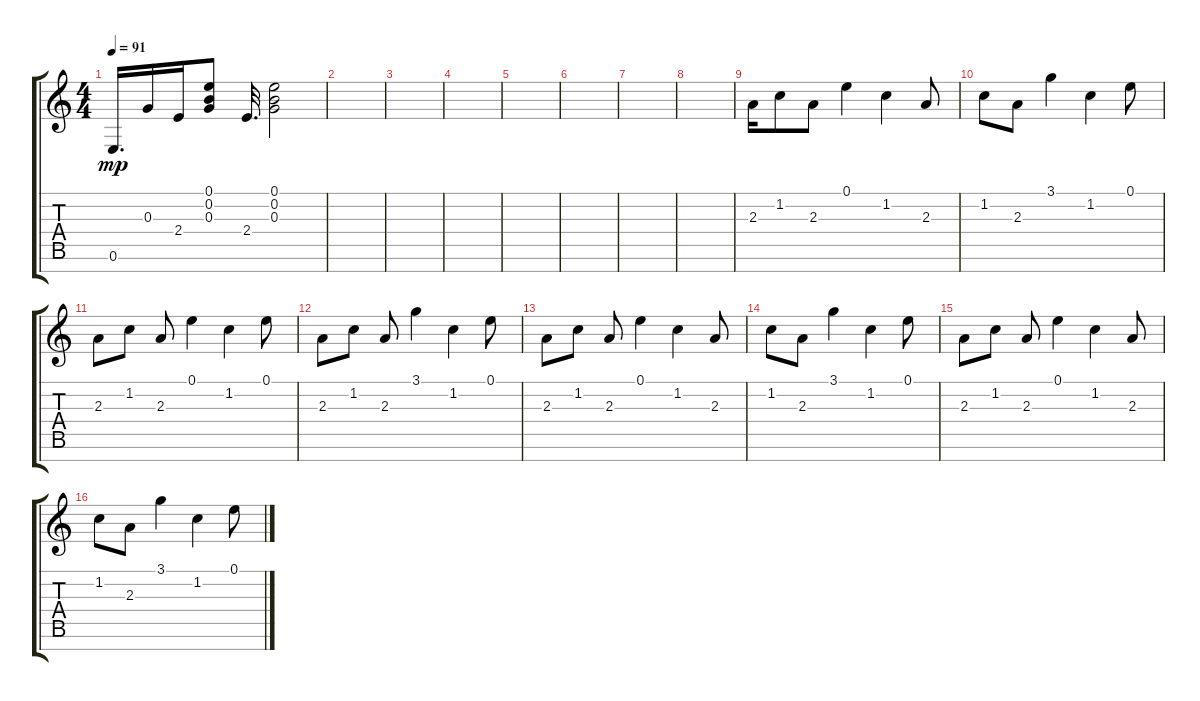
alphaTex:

\track "" {instrument electricguitarclean}
\staff {score tabs}
\tuning (E4 B3 G3 D3 A2 E2 B1) {hide}
\ts (4 4)
\tempo 91
\clef g2
\ks c
0.6.16{d dy mp} 0.3.16 2.4.16 (0.1 0.2 0.3).8 2.4.32{d} (0.1 0.2 0.3).2 |
|
|
|
|
|
|
|
2.3.16 1.2.8 2.3.8 0.1.4 1.2.4 2.3.8 |
1.2.8 2.3.8 3.1.4 1.2.4 0.1.8 |
2.3.8 1.2.8 2.3.8 0.1.4 1.2.4 0.1.8 |
2.3.8 1.2.8 2.3.8 3.1.4 1.2.4 0.1.8 |
2.3.8 1.2.8 2.3.8 0.1.4 1.2.4 2.3.8 |
1.2.8 2.3.8 3.1.4 1.2.4 0.1.8 |
2.3.8 1.2.8 2.3.8 0.1.4 1.2.4 2.3.8 |
1.2.8 2.3.8 3.1.4 1.2.4 0.1.8
